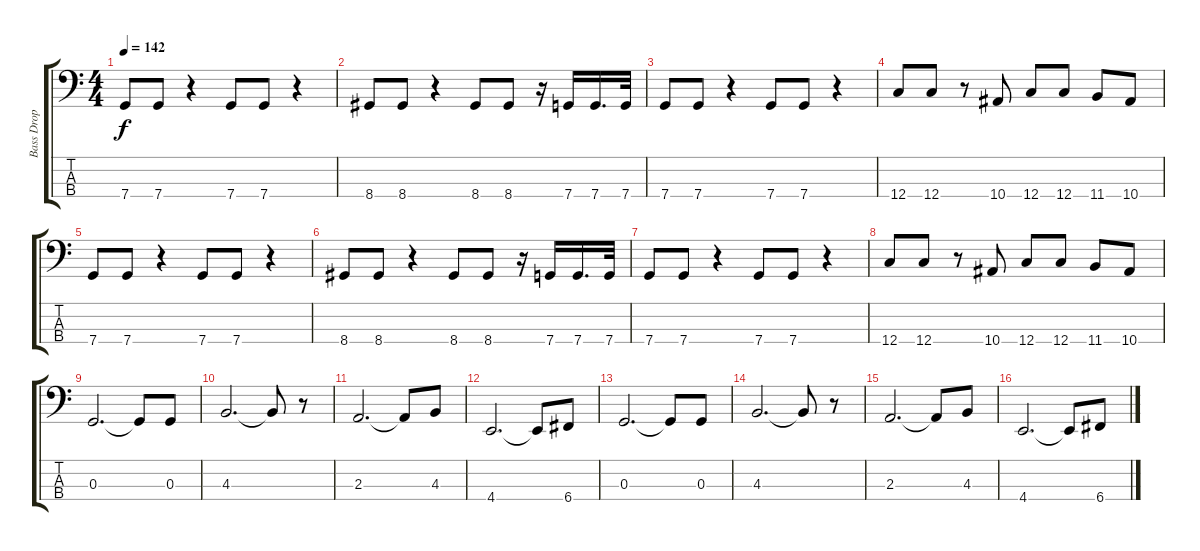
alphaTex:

\track ("Bass Drop C" "Bass Drop ") {instrument electricbasspick}
\staff {score tabs}
\tuning (F2 C2 G1 C1) {hide}
\ts (4 4)
\tempo 142
\clef f4
\ks c
7.4.8{dy f} 7.4.8 r.4 7.4.8 7.4.8 r.4 |
8.4.8 8.4.8 r.4 8.4.8 8.4.8 r.16 7.4.16 7.4.16{d} 7.4.32 |
7.4.8 7.4.8 r.4 7.4.8 7.4.8 r.4 |
12.4.8 12.4.8 r.8 10.4.8 12.4.8 12.4.8 11.4.8 10.4.8 |
7.4.8 7.4.8 r.4 7.4.8 7.4.8 r.4 |
8.4.8 8.4.8 r.4 8.4.8 8.4.8 r.16 7.4.16 7.4.16{d} 7.4.32 |
7.4.8 7.4.8 r.4 7.4.8 7.4.8 r.4 |
12.4.8 12.4.8 r.8 10.4.8 12.4.8 12.4.8 11.4.8 10.4.8 |
0.3.2{d} 0.3{t}.8 0.3.8 |
4.3.2{d} 4.3{t}.8 r.8 |
2.3.2{d} 2.3{t}.8 4.3.8 |
4.4.2{d} 4.4{t}.8 6.4.8 |
0.3.2{d} 0.3{t}.8 0.3.8 |
4.3.2{d} 4.3{t}.8 r.8 |
2.3.2{d} 2.3{t}.8 4.3.8 |
4.4.2{d} 4.4{t}.8 6.4.8
